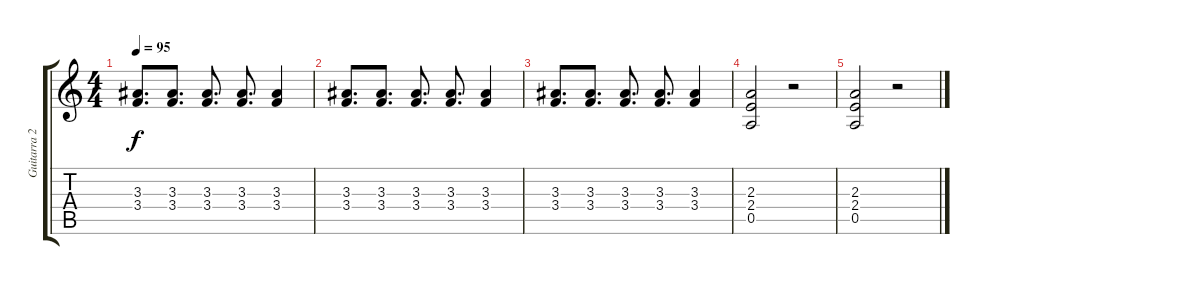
\track ("Guitarra 2 - Saúl Hernandéz" "Guitarra 2") {instrument electricguitarclean}
\staff {score tabs}
\tuning (E4 B3 G3 D3 A2 E2) {hide}
\ts (4 4)
\tempo 95
\clef g2
\ks c
(3.3 3.4).8{d dy f} (3.3 3.4).8{d} (3.3 3.4).8{d} (3.3 3.4).8{d} (3.3 3.4).4 |
(3.3 3.4).8{d} (3.3 3.4).8{d} (3.3 3.4).8{d} (3.3 3.4).8{d} (3.3 3.4).4 |
(3.3 3.4).8{d} (3.3 3.4).8{d} (3.3 3.4).8{d} (3.3 3.4).8{d} (3.3 3.4).4 |
(2.3 2.4 0.5).2 r.2 |
(2.3 2.4 0.5).2 r.2
